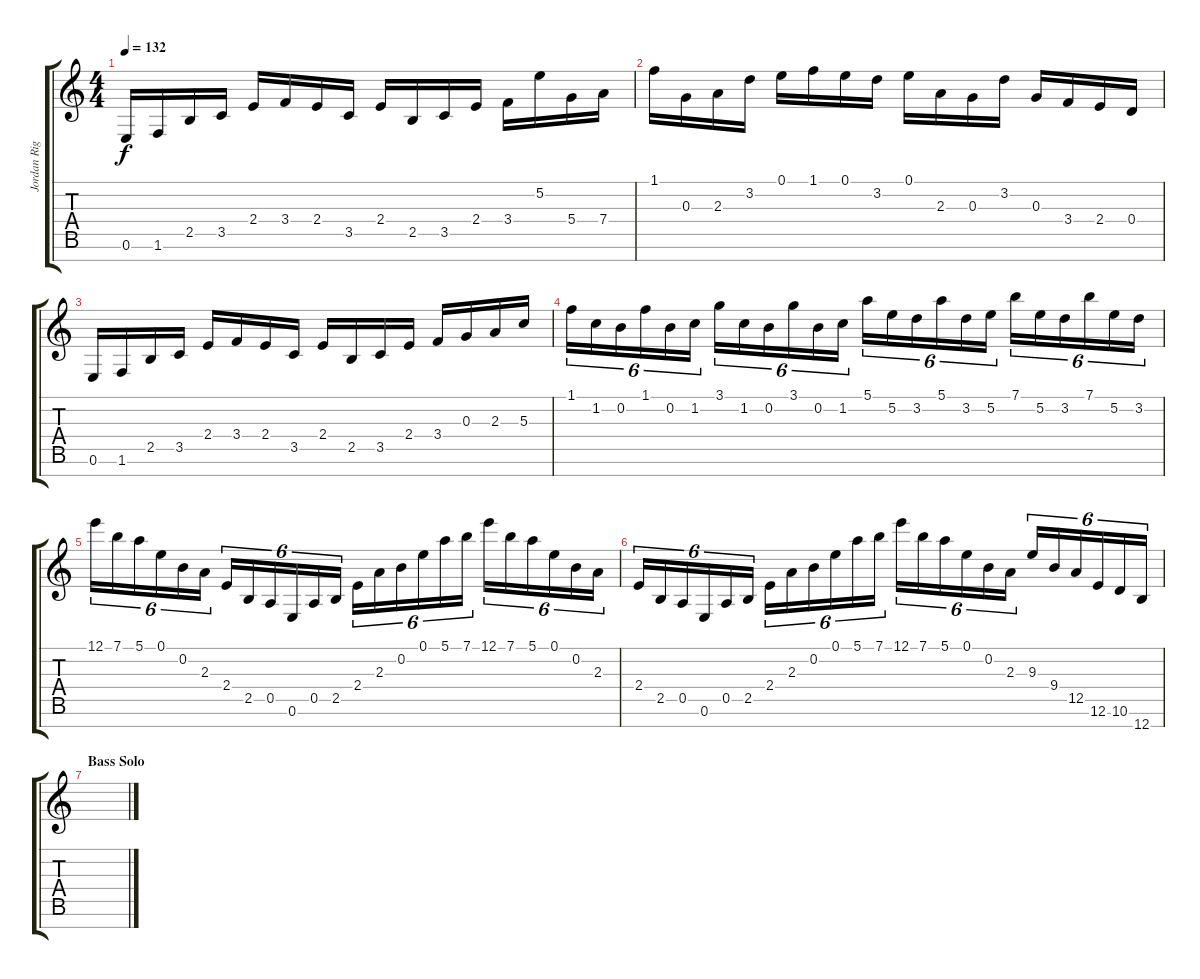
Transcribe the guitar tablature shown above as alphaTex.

\track ("Jordan Right Hand" "Jordan Rig") {instrument fx1rain}
\staff {score tabs}
\tuning (E5 B4 G4 D4 A3 E3 B2) {hide}
\ts (4 4)
\tempo 132
\clef g2
\ks c
0.6.16{dy f} 1.6.16 2.5.16 3.5.16 2.4.16 3.4.16 2.4.16 3.5.16 2.4.16 2.5.16 3.5.16 2.4.16 3.4.16 5.2.16 5.4.16 7.4.16 |
1.1.16 0.3.16 2.3.16 3.2.16 0.1.16 1.1.16 0.1.16 3.2.16 0.1.16 2.3.16 0.3.16 3.2.16 0.3.16 3.4.16 2.4.16 0.4.16 |
0.6.16 1.6.16 2.5.16 3.5.16 2.4.16 3.4.16 2.4.16 3.5.16 2.4.16 2.5.16 3.5.16 2.4.16 3.4.16 0.3.16 2.3.16 5.3.16 |
1.1.16{tu (6 4)} 1.2.16{tu (6 4)} 0.2.16{tu (6 4)} 1.1.16{tu (6 4)} 0.2.16{tu (6 4)} 1.2.16{tu (6 4)} 3.1.16{tu (6 4)} 1.2.16{tu (6 4)} 0.2.16{tu (6 4)} 3.1.16{tu (6 4)} 0.2.16{tu (6 4)} 1.2.16{tu (6 4)} 5.1.16{tu (6 4)} 5.2.16{tu (6 4)} 3.2.16{tu (6 4)} 5.1.16{tu (6 4)} 3.2.16{tu (6 4)} 5.2.16{tu (6 4)} 7.1.16{tu (6 4)} 5.2.16{tu (6 4)} 3.2.16{tu (6 4)} 7.1.16{tu (6 4)} 5.2.16{tu (6 4)} 3.2.16{tu (6 4)} |
12.1.16{tu (6 4)} 7.1.16{tu (6 4)} 5.1.16{tu (6 4)} 0.1.16{tu (6 4)} 0.2.16{tu (6 4)} 2.3.16{tu (6 4)} 2.4.16{tu (6 4)} 2.5.16{tu (6 4)} 0.5.16{tu (6 4)} 0.6.16{tu (6 4)} 0.5.16{tu (6 4)} 2.5.16{tu (6 4)} 2.4.16{tu (6 4)} 2.3.16{tu (6 4)} 0.2.16{tu (6 4)} 0.1.16{tu (6 4)} 5.1.16{tu (6 4)} 7.1.16{tu (6 4)} 12.1.16{tu (6 4)} 7.1.16{tu (6 4)} 5.1.16{tu (6 4)} 0.1.16{tu (6 4)} 0.2.16{tu (6 4)} 2.3.16{tu (6 4)} |
2.4.16{tu (6 4)} 2.5.16{tu (6 4)} 0.5.16{tu (6 4)} 0.6.16{tu (6 4)} 0.5.16{tu (6 4)} 2.5.16{tu (6 4)} 2.4.16{tu (6 4)} 2.3.16{tu (6 4)} 0.2.16{tu (6 4)} 0.1.16{tu (6 4)} 5.1.16{tu (6 4)} 7.1.16{tu (6 4)} 12.1.16{tu (6 4)} 7.1.16{tu (6 4)} 5.1.16{tu (6 4)} 0.1.16{tu (6 4)} 0.2.16{tu (6 4)} 2.3.16{tu (6 4)} 9.3.16{tu (6 4)} 9.4.16{tu (6 4)} 12.5.16{tu (6 4)} 12.6.16{tu (6 4)} 10.6.16{tu (6 4)} 12.7.16{tu (6 4)} |
\section ("" "Bass Solo")
